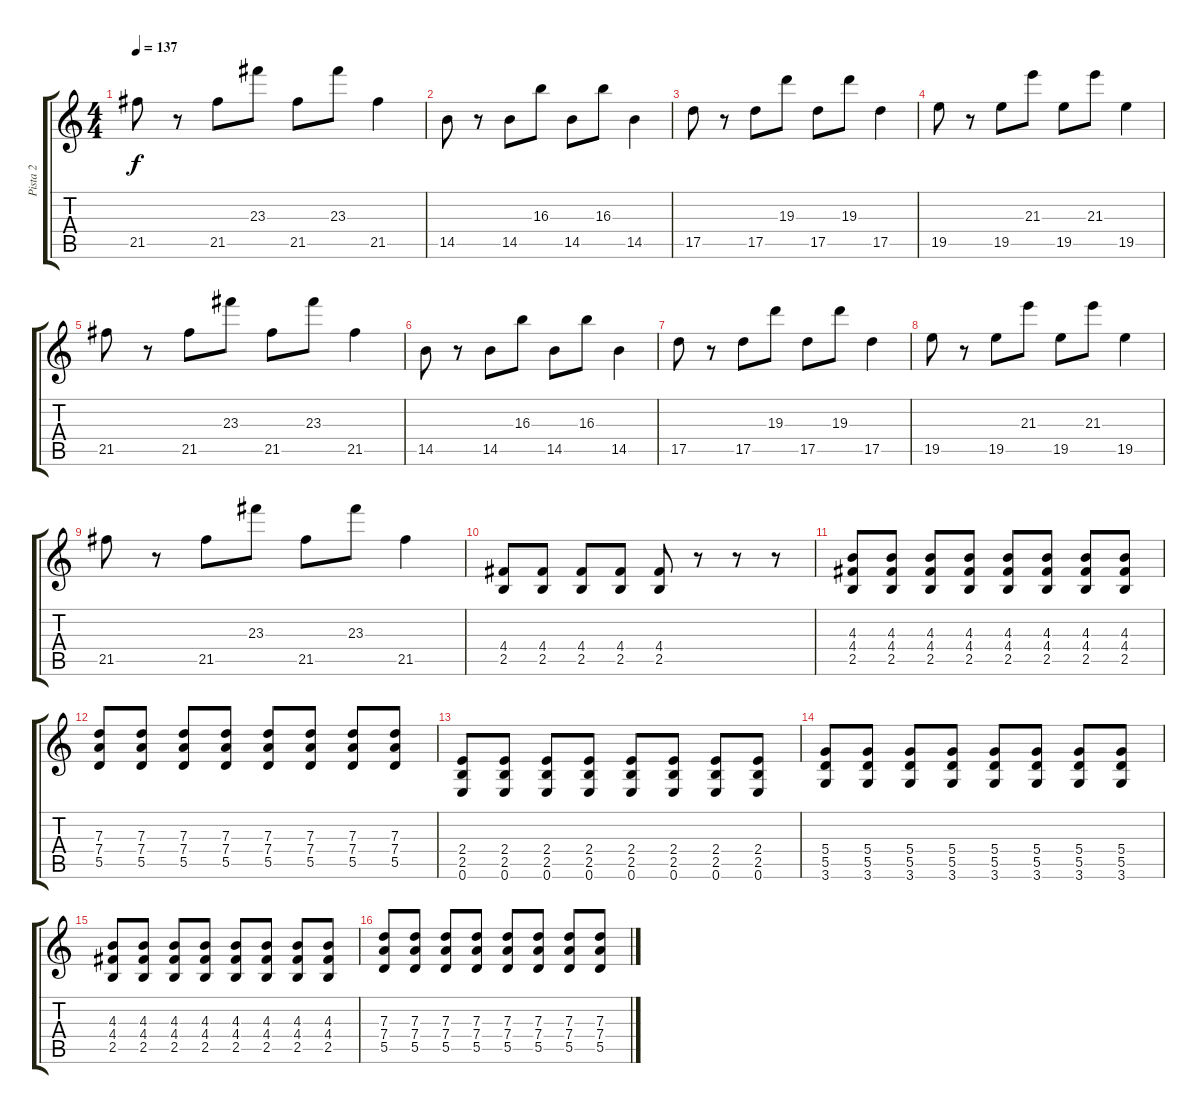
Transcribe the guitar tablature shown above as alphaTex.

\track ("Pista 2" "Pista 2") {instrument distortionguitar}
\staff {score tabs}
\tuning (E4 B3 G3 D3 A2 E2) {hide}
\ts (4 4)
\tempo 137
\clef g2
\ks c
21.5.8{dy f} r.8 21.5.8 23.3.8 21.5.8 23.3.8 21.5.4 |
14.5.8 r.8 14.5.8 16.3.8 14.5.8 16.3.8 14.5.4 |
17.5.8 r.8 17.5.8 19.3.8 17.5.8 19.3.8 17.5.4 |
19.5.8 r.8 19.5.8 21.3.8 19.5.8 21.3.8 19.5.4 |
21.5.8 r.8 21.5.8 23.3.8 21.5.8 23.3.8 21.5.4 |
14.5.8 r.8 14.5.8 16.3.8 14.5.8 16.3.8 14.5.4 |
17.5.8 r.8 17.5.8 19.3.8 17.5.8 19.3.8 17.5.4 |
19.5.8 r.8 19.5.8 21.3.8 19.5.8 21.3.8 19.5.4 |
21.5.8 r.8 21.5.8 23.3.8 21.5.8 23.3.8 21.5.4 |
(4.4 2.5).8 (4.4 2.5).8 (4.4 2.5).8 (4.4 2.5).8 (4.4 2.5).8 r.8 r.8 r.8 |
(4.3 4.4 2.5).8 (4.3 4.4 2.5).8 (4.3 4.4 2.5).8 (4.3 4.4 2.5).8 (4.3 4.4 2.5).8 (4.3 4.4 2.5).8 (4.3 4.4 2.5).8 (4.3 4.4 2.5).8 |
(7.3 7.4 5.5).8 (7.3 7.4 5.5).8 (7.3 7.4 5.5).8 (7.3 7.4 5.5).8 (7.3 7.4 5.5).8 (7.3 7.4 5.5).8 (7.3 7.4 5.5).8 (7.3 7.4 5.5).8 |
(2.4 2.5 0.6).8 (2.4 2.5 0.6).8 (2.4 2.5 0.6).8 (2.4 2.5 0.6).8 (2.4 2.5 0.6).8 (2.4 2.5 0.6).8 (2.4 2.5 0.6).8 (2.4 2.5 0.6).8 |
(5.4 5.5 3.6).8 (5.4 5.5 3.6).8 (5.4 5.5 3.6).8 (5.4 5.5 3.6).8 (5.4 5.5 3.6).8 (5.4 5.5 3.6).8 (5.4 5.5 3.6).8 (5.4 5.5 3.6).8 |
(4.3 4.4 2.5).8 (4.3 4.4 2.5).8 (4.3 4.4 2.5).8 (4.3 4.4 2.5).8 (4.3 4.4 2.5).8 (4.3 4.4 2.5).8 (4.3 4.4 2.5).8 (4.3 4.4 2.5).8 |
(7.3 7.4 5.5).8 (7.3 7.4 5.5).8 (7.3 7.4 5.5).8 (7.3 7.4 5.5).8 (7.3 7.4 5.5).8 (7.3 7.4 5.5).8 (7.3 7.4 5.5).8 (7.3 7.4 5.5).8
